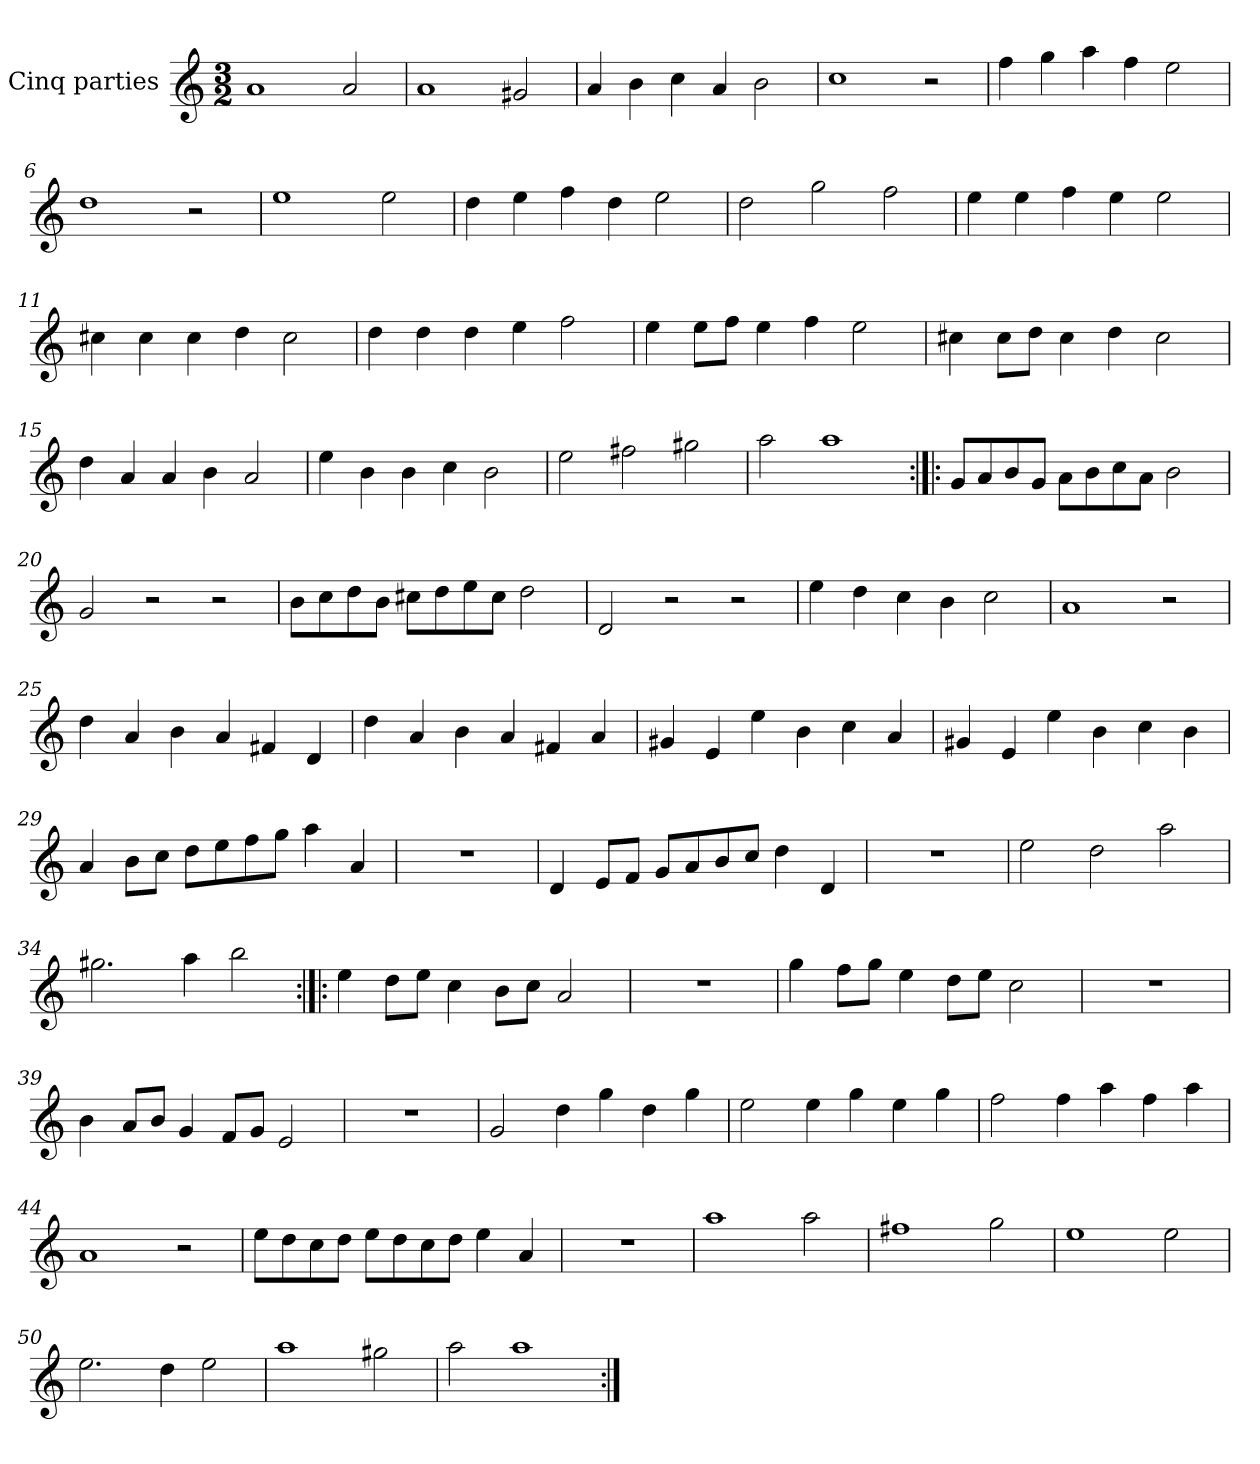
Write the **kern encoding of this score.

**kern
*part1
*staff1
*I"Cinq parties
*clefG2
*k[]
*M3/2
*MM180
=1
1a
2a/
=2
1a
2g#X/
=3
4a/
4b\
4cc\
4a/
2b\
=4
1cc
2r
=5
4ff\
4gg\
4aa\
4ff\
2ee\
=6
1dd
2r
=7
1ee
2ee\
=8
4dd\
4ee\
4ff\
4dd\
2ee\
=9
2dd\
2gg\
2ff\
=10
4ee\
4ee\
4ff\
4ee\
2ee\
=11
4cc#X\
4cc#\
4cc#\
4dd\
2cc#\
=12
4dd\
4dd\
4dd\
4ee\
2ff\
=13
4ee\
8ee\L
8ff\J
4ee\
4ff\
2ee\
=14
4cc#X\
8cc#\L
8dd\J
4cc#\
4dd\
2cc#\
=15
4dd\
4a/
4a/
4b\
2a/
=16
4ee\
4b\
4b\
4cc\
2b\
=17
2ee\
2ff#X\
2gg#X\
=18
2aa\
1aa
=19:|!|:
8g/L
8a/
8b/
8g/J
8a\L
8b\
8cc\
8a\J
2b\
=20
2g/
2r
2r
=21
8b\L
8cc\
8dd\
8b\J
8cc#X\L
8dd\
8ee\
8cc#\J
2dd\
=22
2d/
2r
2r
=23
4ee\
4dd\
4cc\
4b\
2cc\
=24
1a
2r
=25
4dd\
4a/
4b\
4a/
4f#X/
4d/
=26
4dd\
4a/
4b\
4a/
4f#X/
4a/
=27
4g#X/
4e/
4ee\
4b\
4cc\
4a/
=28
4g#X/
4e/
4ee\
4b\
4cc\
4b\
=29
4a/
8b\L
8cc\J
8dd\L
8ee\
8ff\
8gg\J
4aa\
4a/
=30
1.r
=31
4d/
8e/L
8f/J
8g/L
8a/
8b/
8cc/J
4dd\
4d/
=32
1.r
=33
2ee\
2dd\
2aa\
=34
2.gg#X\
4aa\
2bb\
=35:|!|:
4ee\
8dd\L
8ee\J
4cc\
8b\L
8cc\J
2a/
=36
1.r
=37
4gg\
8ff\L
8gg\J
4ee\
8dd\L
8ee\J
2cc\
=38
1.r
=39
4b\
8a/L
8b/J
4g/
8f/L
8g/J
2e/
=40
1.r
=41
2g/
4dd\
4gg\
4dd\
4gg\
=42
2ee\
4ee\
4gg\
4ee\
4gg\
=43
2ff\
4ff\
4aa\
4ff\
4aa\
=44
1a
2r
=45
8ee\L
8dd\
8cc\
8dd\J
8ee\L
8dd\
8cc\
8dd\J
4ee\
4a/
=46
1.r
=47
1aa
2aa\
=48
1ff#X
2gg\
=49
1ee
2ee\
=50
2.ee\
4dd\
2ee\
=51
1aa
2gg#X\
=52
2aa\
1aa
=:|!
*-
